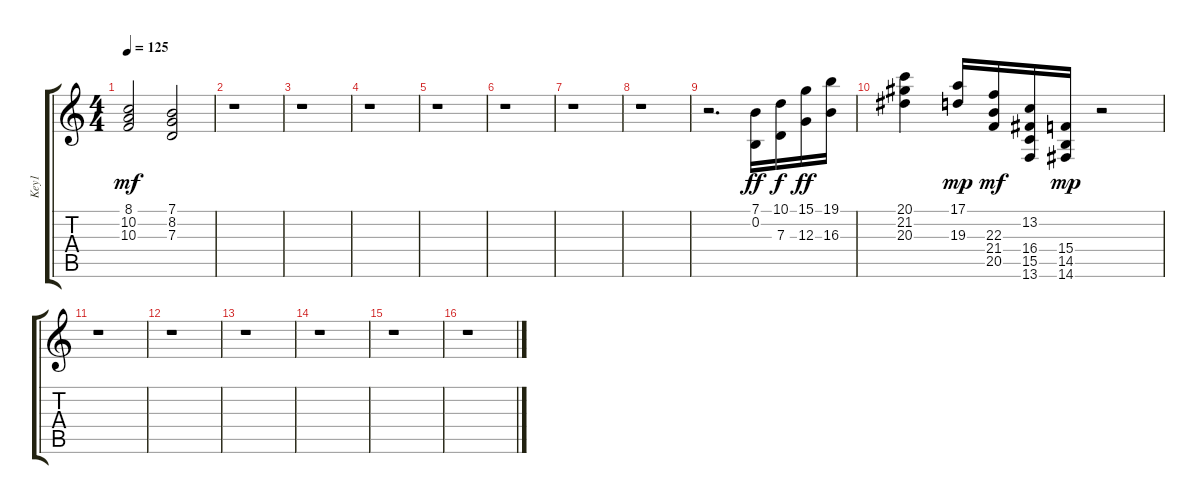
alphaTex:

\track ("Key1" "Key1") {instrument altosax}
\staff {score tabs}
\tuning (E4 B3 G3 D3 A2 E2) {hide}
\ts (4 4)
\tempo 125
\clef g2
\ks c
(8.1 10.2 10.3).2{dy mf} (7.1 8.2 7.3).2 |
r.1 |
r.1 |
r.1 |
r.1 |
r.1 |
r.1 |
r.1 |
r.2{d} (7.1 0.2).16{dy ff} (10.1 7.3).16{dy f} (15.1 12.3).16{dy ff} (19.1 16.3).16 |
(20.1 21.2 20.3).4 (17.1 19.3).16{dy mp} (22.3 21.4 20.5).16{dy mf} (13.2 16.4 15.5 13.6).16 (15.4 14.5 14.6).16{dy mp} r.2 |
r.1 |
r.1 |
r.1 |
r.1 |
r.1 |
r.1
